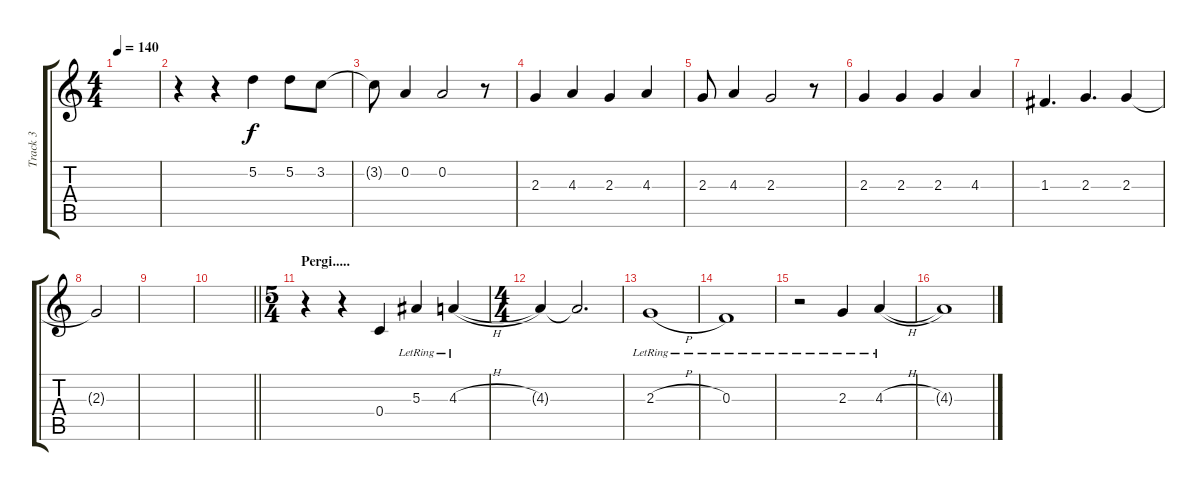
\track ("Track 3" "Track 3") {instrument acousticguitarsteel}
\staff {score tabs}
\tuning (D4 A3 F3 C3 G2 D2) {hide}
\ts (4 4)
\tempo 140
\clef g2
\ks c
|
r.4 r.4 5.2.4 5.2.8 3.2.8 |
3.2{t}.8 0.2.4 0.2.2 r.8 |
2.3.4 4.3.4 2.3.4 4.3.4 |
2.3.8 4.3.4 2.3.2 r.8 |
2.3.4 2.3.4 2.3.4 4.3.4 |
1.3.4{d} 2.3.4{d} 2.3.4 |
2.3{t}.2 |
|
\barLineRight lightlight
|
\ts (5 4)
\section ("" "Pergi.....")
r.4 r.4 0.4.4 5.3{lr}.4 4.3{h lr}.4 |
\ts (4 4)
4.3{t}.4 4.3{t}.2{d} |
2.3{h lr}.1 |
0.3{lr}.1 |
r.2 2.3{lr}.4 4.3{h lr}.4 |
4.3{t}.1
